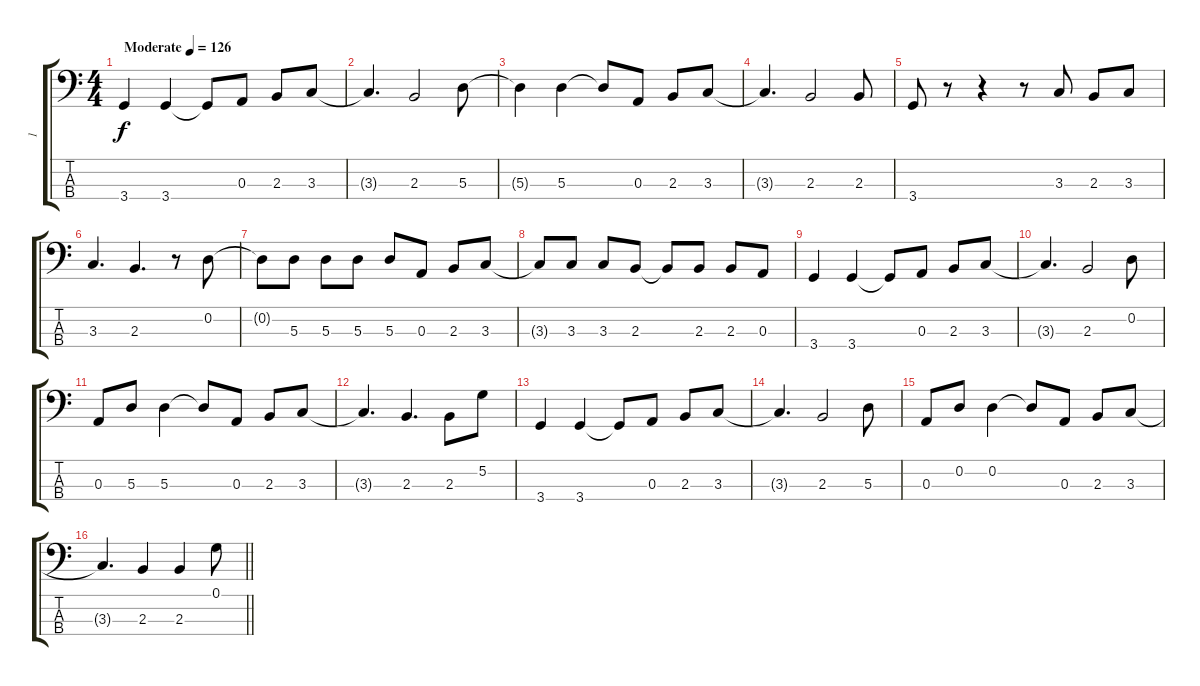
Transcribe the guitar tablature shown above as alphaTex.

\track ("1" "1") {instrument electricbassfinger}
\staff {score tabs}
\tuning (G2 D2 A1 E1) {hide}
\ts (4 4)
\tempo (126 "Moderate")
\clef f4
\ks c
3.4.4{dy f instrument electricbassfinger} 3.4.4 3.4{t}.8 0.3.8 2.3.8 3.3.8 |
3.3{t}.4{d} 2.3.2 5.3.8 |
5.3{t}.4 5.3.4 5.3{t}.8 0.3.8 2.3.8 3.3.8 |
3.3{t}.4{d} 2.3.2 2.3.8 |
3.4.8 r.8 r.4 r.8 3.3.8 2.3.8 3.3.8 |
3.3.4{d} 2.3.4{d} r.8 0.2.8 |
0.2{t}.8 5.3.8 5.3.8 5.3.8 5.3.8 0.3.8 2.3.8 3.3.8 |
3.3{t}.8 3.3.8 3.3.8 2.3.8 2.3{t}.8 2.3.8 2.3.8 0.3.8 |
3.4.4 3.4.4 3.4{t}.8 0.3.8 2.3.8 3.3.8 |
3.3{t}.4{d} 2.3.2 0.2.8 |
0.3.8 5.3.8 5.3.4 5.3{t}.8 0.3.8 2.3.8 3.3.8 |
3.3{t}.4{d} 2.3.4{d} 2.3.8 5.2.8 |
3.4.4 3.4.4 3.4{t}.8 0.3.8 2.3.8 3.3.8 |
3.3{t}.4{d} 2.3.2 5.3.8 |
0.3.8 0.2.8 0.2.4 0.2{t}.8 0.3.8 2.3.8 3.3.8 |
\barLineRight lightlight
3.3{t}.4{d} 2.3.4 2.3.4 0.1.8
